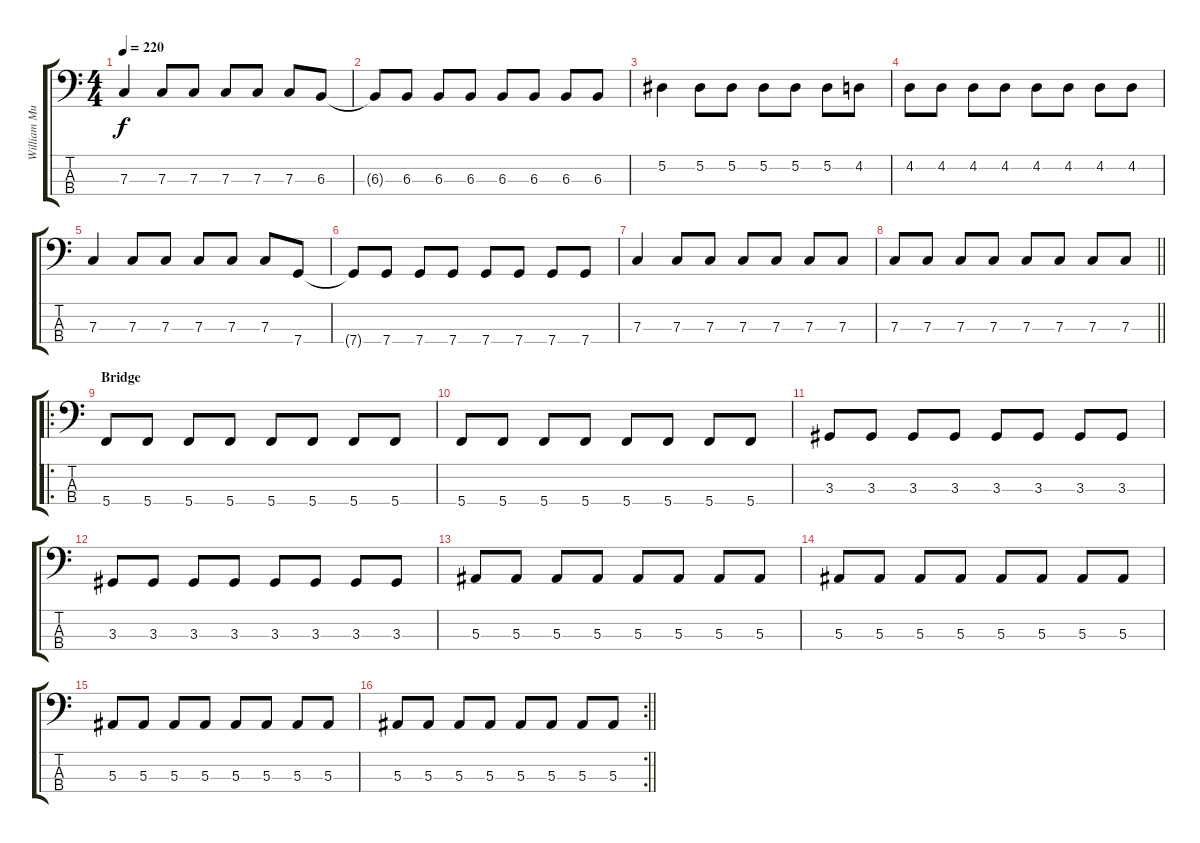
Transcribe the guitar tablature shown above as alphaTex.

\track ("William Murderface (Bass Guitar)" "William Mu") {instrument electricbassfinger}
\staff {score tabs}
\tuning (Eb2 Bb1 F1 C1) {hide}
\ts (4 4)
\tempo 220
\clef f4
\ks c
7.3.4{dy f} 7.3.8 7.3.8 7.3.8 7.3.8 7.3.8 6.3.8 |
6.3{t}.8 6.3.8 6.3.8 6.3.8 6.3.8 6.3.8 6.3.8 6.3.8 |
5.2.4 5.2.8 5.2.8 5.2.8 5.2.8 5.2.8 4.2.8 |
4.2.8 4.2.8 4.2.8 4.2.8 4.2.8 4.2.8 4.2.8 4.2.8 |
7.3.4 7.3.8 7.3.8 7.3.8 7.3.8 7.3.8 7.4.8 |
7.4{t}.8 7.4.8 7.4.8 7.4.8 7.4.8 7.4.8 7.4.8 7.4.8 |
7.3.4 7.3.8 7.3.8 7.3.8 7.3.8 7.3.8 7.3.8 |
\barLineRight lightlight
7.3.8 7.3.8 7.3.8 7.3.8 7.3.8 7.3.8 7.3.8 7.3.8 |
\ro
\section ("" "Bridge")
5.4.8 5.4.8 5.4.8 5.4.8 5.4.8 5.4.8 5.4.8 5.4.8 |
5.4.8 5.4.8 5.4.8 5.4.8 5.4.8 5.4.8 5.4.8 5.4.8 |
3.3.8 3.3.8 3.3.8 3.3.8 3.3.8 3.3.8 3.3.8 3.3.8 |
3.3.8 3.3.8 3.3.8 3.3.8 3.3.8 3.3.8 3.3.8 3.3.8 |
5.3.8 5.3.8 5.3.8 5.3.8 5.3.8 5.3.8 5.3.8 5.3.8 |
5.3.8 5.3.8 5.3.8 5.3.8 5.3.8 5.3.8 5.3.8 5.3.8 |
5.3.8 5.3.8 5.3.8 5.3.8 5.3.8 5.3.8 5.3.8 5.3.8 |
\rc 2
\barLineRight lightlight
5.3.8 5.3.8 5.3.8 5.3.8 5.3.8 5.3.8 5.3.8 5.3.8
